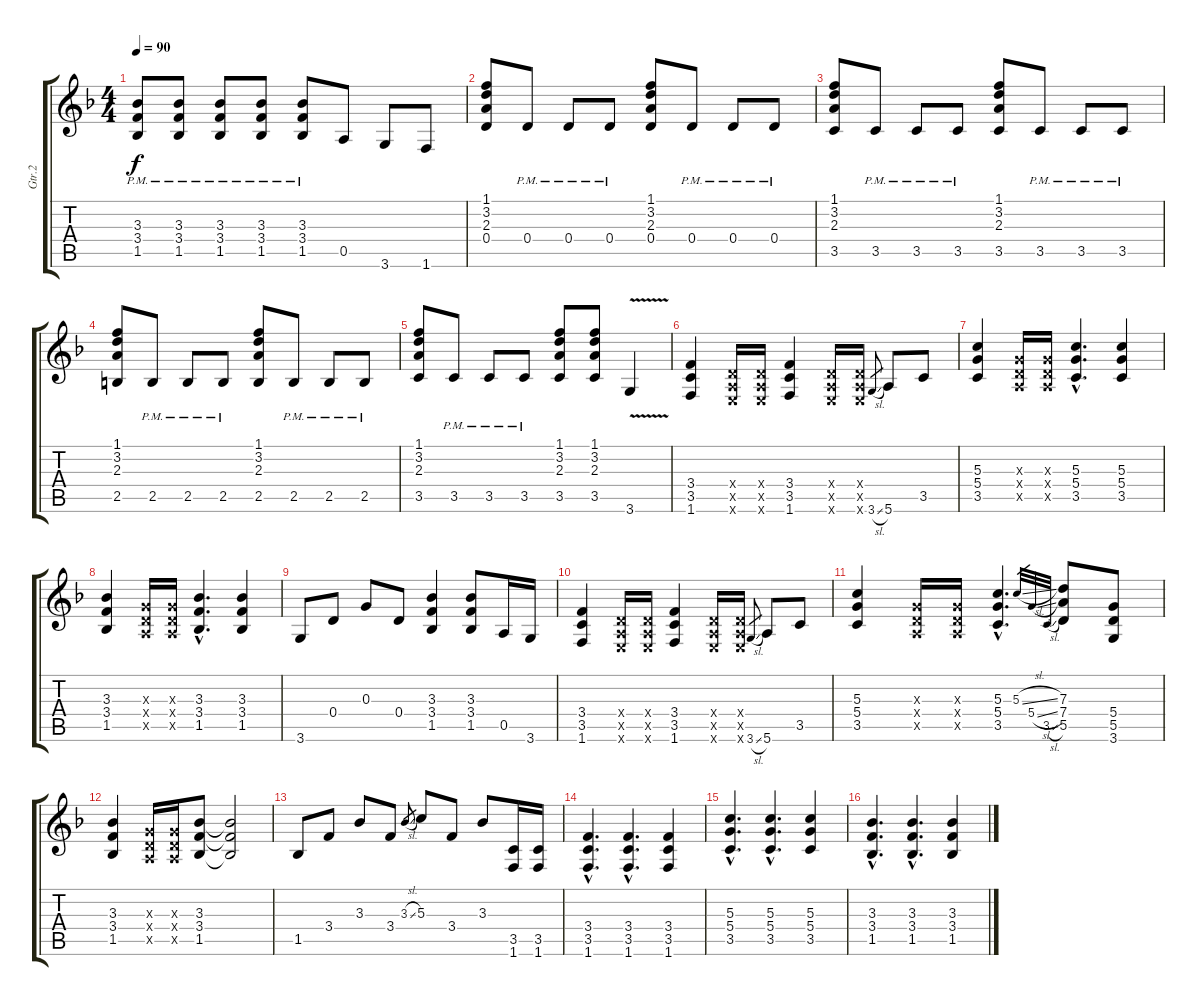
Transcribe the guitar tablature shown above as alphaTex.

\track ("Gtr.2" "Gtr.2") {instrument overdrivenguitar}
\staff {score tabs}
\tuning (E4 B3 G3 D3 A2 E2) {hide}
\ts (4 4)
\tempo 90
\clef g2
\ks f
(3.3{pm} 3.4{pm} 1.5{pm}).8{dy f} (3.3{pm} 3.4{pm} 1.5{pm}).8 (3.3{pm} 3.4{pm} 1.5{pm}).8 (3.3{pm} 3.4{pm} 1.5{pm}).8 (3.3{pm} 3.4{pm} 1.5{pm}).8 0.5.8 3.6.8 1.6.8 |
(1.1 3.2 2.3 0.4).8 0.4{pm}.8 0.4{pm}.8 0.4{pm}.8 (1.1 3.2 2.3 0.4).8 0.4{pm}.8 0.4{pm}.8 0.4{pm}.8 |
(1.1 3.2 2.3 3.5).8 3.5{pm}.8 3.5{pm}.8 3.5{pm}.8 (1.1 3.2 2.3 3.5).8 3.5{pm}.8 3.5{pm}.8 3.5{pm}.8 |
(1.1 3.2 2.3 2.5).8 2.5{pm}.8 2.5{pm}.8 2.5{pm}.8 (1.1 3.2 2.3 2.5).8 2.5{pm}.8 2.5{pm}.8 2.5{pm}.8 |
(1.1 3.2 2.3 3.5).8 3.5{pm}.8 3.5{pm}.8 3.5{pm}.8 (1.1 3.2 2.3 3.5).8 (1.1 3.2 2.3 3.5).8 3.6{v}.4 |
(3.4 3.5 1.6).4 (0.4{x} 0.5{x} 0.6{x}).16 (0.4{x} 0.5{x} 0.6{x}).16 (3.4 3.5 1.6).4 (0.4{x} 0.5{x} 0.6{x}).16 (0.4{x} 0.5{x} 0.6{x}).16 3.6{sl}.8{gr} 5.6.8 3.5.8 |
(5.3 5.4 3.5).4 (0.3{x} 0.4{x} 0.5{x}).16 (0.3{x} 0.4{x} 0.5{x}).16 (5.3{hac} 5.4{hac} 3.5{hac}).4{d} (5.3 5.4 3.5).4 |
(3.3 3.4 1.5).4 (0.3{x} 0.4{x} 0.5{x}).16 (0.3{x} 0.4{x} 0.5{x}).16 (3.3{hac} 3.4{hac} 1.5{hac}).4{d} (3.3 3.4 1.5).4 |
3.6.8 0.4.8 0.3.8 0.4.8 (3.3 3.4 1.5).4 (3.3 3.4 1.5).8 0.5.16 3.6.16 |
(3.4 3.5 1.6).4 (0.4{x} 0.5{x} 0.6{x}).16 (0.4{x} 0.5{x} 0.6{x}).16 (3.4 3.5 1.6).4 (0.4{x} 0.5{x} 0.6{x}).16 (0.4{x} 0.5{x} 0.6{x}).16 3.6{sl}.8{gr} 5.6.8 3.5.8 |
(5.3 5.4 3.5).4 (0.3{x} 0.4{x} 0.5{x}).16 (0.3{x} 0.4{x} 0.5{x}).16 (5.3{hac} 5.4{hac} 3.5{hac}).4{d} 5.3{sl}.32{gr} 5.4{sl}.32{gr} 3.5{sl}.32{gr} (7.3 7.4 5.5).8 (5.4 5.5 3.6).8 |
(3.3 3.4 1.5).4 (0.3{x} 0.4{x} 0.5{x}).16 (0.3{x} 0.4{x} 0.5{x}).16 (3.3 3.4 1.5).8 (3.3{t} 3.4{t} 1.5{t}).2 |
1.5.8 3.4.8 3.3.8 3.4.8 3.3{sl}.8{gr} 5.3.8 3.4.8 3.3.8 (3.5 1.6).16 (3.5 1.6).16 |
(3.4{hac} 3.5{hac} 1.6{hac}).4{d} (3.4{hac} 3.5{hac} 1.6{hac}).4{d} (3.4 3.5 1.6).4 |
(5.3{hac} 5.4{hac} 3.5{hac}).4{d} (5.3{hac} 5.4{hac} 3.5{hac}).4{d} (5.3 5.4 3.5).4 |
(3.3{hac} 3.4{hac} 1.5{hac}).4{d} (3.3{hac} 3.4{hac} 1.5{hac}).4{d} (3.3 3.4 1.5).4
